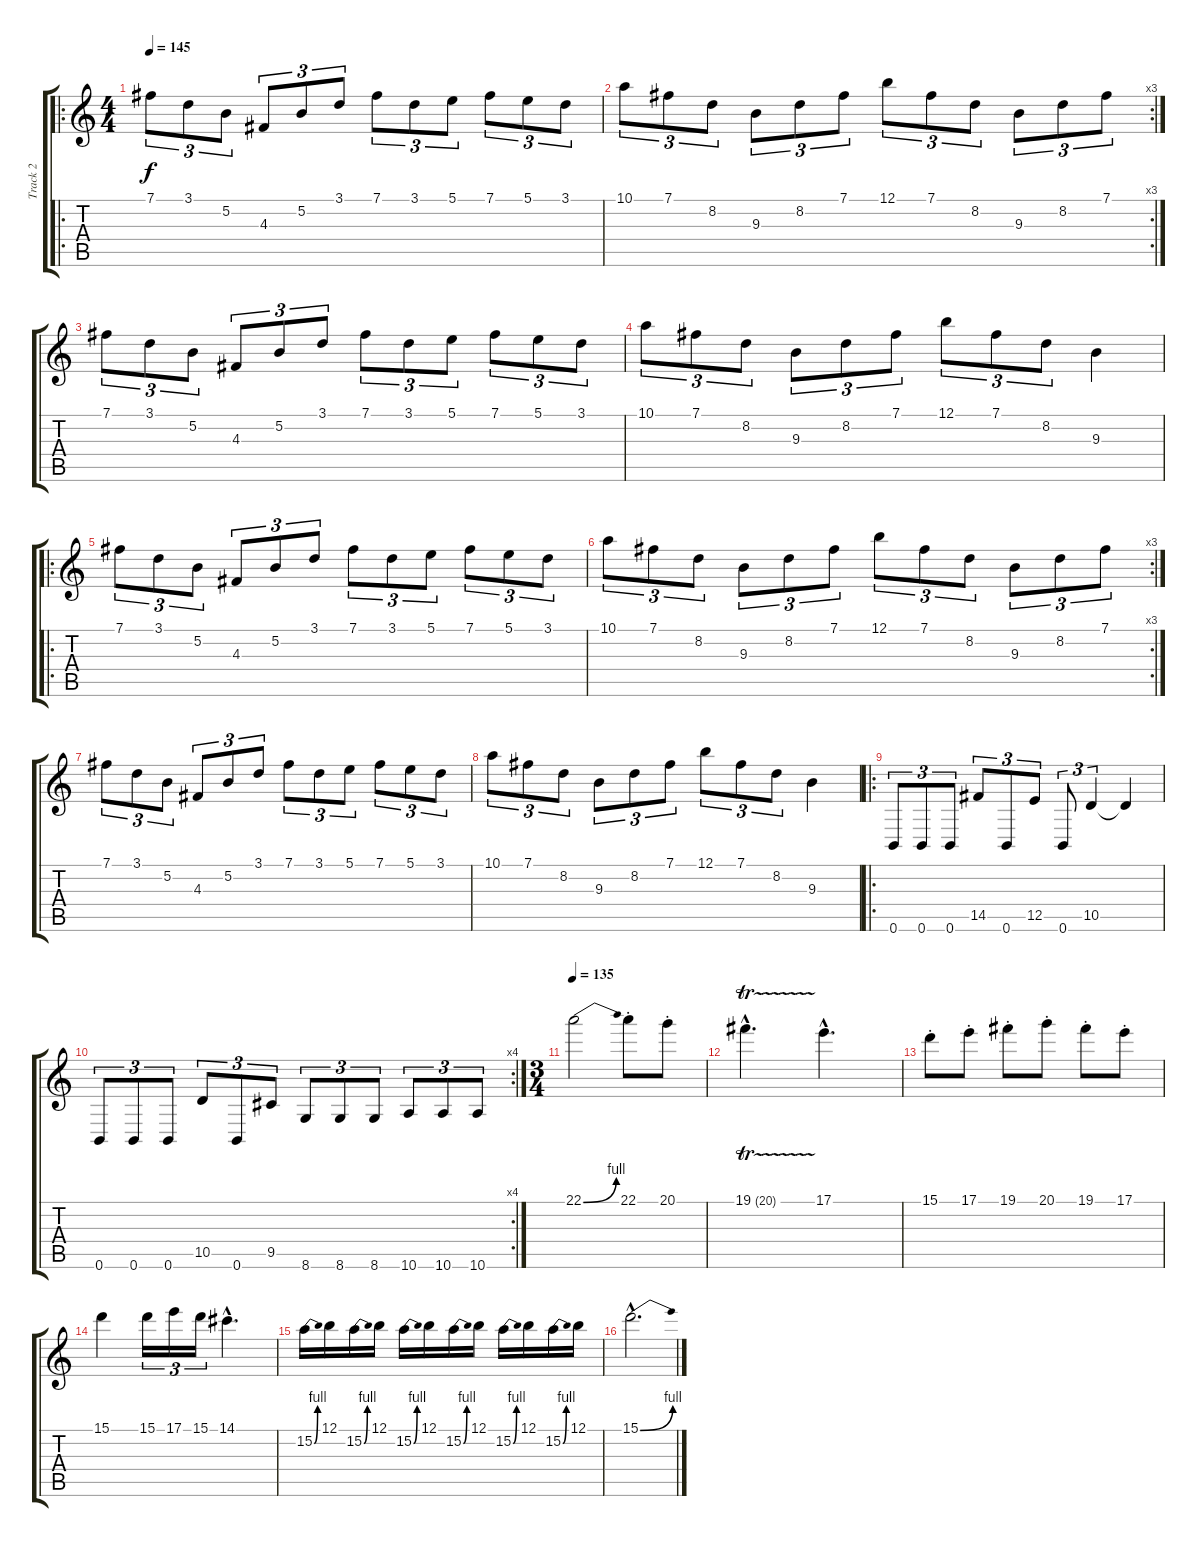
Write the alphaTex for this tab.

\track ("Track 2" "Track 2") {instrument distortionguitar}
\staff {score tabs}
\tuning (B3 Gb3 D3 A2 E2 B1) {hide}
\ro
\ts (4 4)
\tempo 145
\clef g2
\ks c
7.1.8{tu (3 2) dy f instrument distortionguitar} 3.1.8{tu (3 2)} 5.2.8{tu (3 2)} 4.3.8{tu (3 2)} 5.2.8{tu (3 2)} 3.1.8{tu (3 2)} 7.1.8{tu (3 2)} 3.1.8{tu (3 2)} 5.1.8{tu (3 2)} 7.1.8{tu (3 2)} 5.1.8{tu (3 2)} 3.1.8{tu (3 2)} |
\rc 3
10.1.8{tu (3 2)} 7.1.8{tu (3 2)} 8.2.8{tu (3 2)} 9.3.8{tu (3 2)} 8.2.8{tu (3 2)} 7.1.8{tu (3 2)} 12.1.8{tu (3 2)} 7.1.8{tu (3 2)} 8.2.8{tu (3 2)} 9.3.8{tu (3 2)} 8.2.8{tu (3 2)} 7.1.8{tu (3 2)} |
7.1.8{tu (3 2)} 3.1.8{tu (3 2)} 5.2.8{tu (3 2)} 4.3.8{tu (3 2)} 5.2.8{tu (3 2)} 3.1.8{tu (3 2)} 7.1.8{tu (3 2)} 3.1.8{tu (3 2)} 5.1.8{tu (3 2)} 7.1.8{tu (3 2)} 5.1.8{tu (3 2)} 3.1.8{tu (3 2)} |
10.1.8{tu (3 2)} 7.1.8{tu (3 2)} 8.2.8{tu (3 2)} 9.3.8{tu (3 2)} 8.2.8{tu (3 2)} 7.1.8{tu (3 2)} 12.1.8{tu (3 2)} 7.1.8{tu (3 2)} 8.2.8{tu (3 2)} 9.3.4 |
\ro
7.1.8{tu (3 2)} 3.1.8{tu (3 2)} 5.2.8{tu (3 2)} 4.3.8{tu (3 2)} 5.2.8{tu (3 2)} 3.1.8{tu (3 2)} 7.1.8{tu (3 2)} 3.1.8{tu (3 2)} 5.1.8{tu (3 2)} 7.1.8{tu (3 2)} 5.1.8{tu (3 2)} 3.1.8{tu (3 2)} |
\rc 3
10.1.8{tu (3 2)} 7.1.8{tu (3 2)} 8.2.8{tu (3 2)} 9.3.8{tu (3 2)} 8.2.8{tu (3 2)} 7.1.8{tu (3 2)} 12.1.8{tu (3 2)} 7.1.8{tu (3 2)} 8.2.8{tu (3 2)} 9.3.8{tu (3 2)} 8.2.8{tu (3 2)} 7.1.8{tu (3 2)} |
7.1.8{tu (3 2)} 3.1.8{tu (3 2)} 5.2.8{tu (3 2)} 4.3.8{tu (3 2)} 5.2.8{tu (3 2)} 3.1.8{tu (3 2)} 7.1.8{tu (3 2)} 3.1.8{tu (3 2)} 5.1.8{tu (3 2)} 7.1.8{tu (3 2)} 5.1.8{tu (3 2)} 3.1.8{tu (3 2)} |
10.1.8{tu (3 2)} 7.1.8{tu (3 2)} 8.2.8{tu (3 2)} 9.3.8{tu (3 2)} 8.2.8{tu (3 2)} 7.1.8{tu (3 2)} 12.1.8{tu (3 2)} 7.1.8{tu (3 2)} 8.2.8{tu (3 2)} 9.3.4 |
\ro
0.6.8{tu (3 2)} 0.6.8{tu (3 2)} 0.6.8{tu (3 2)} 14.5.8{tu (3 2)} 0.6.8{tu (3 2)} 12.5.8{tu (3 2)} 0.6.8{tu (3 2)} 10.5.4{tu (3 2)} 10.5{t}.4 |
\rc 4
0.6.8{tu (3 2)} 0.6.8{tu (3 2)} 0.6.8{tu (3 2)} 10.5.8{tu (3 2)} 0.6.8{tu (3 2)} 9.5.8{tu (3 2)} 8.6.8{tu (3 2)} 8.6.8{tu (3 2)} 8.6.8{tu (3 2)} 10.6.8{tu (3 2)} 10.6.8{tu (3 2)} 10.6.8{tu (3 2)} |
\ts (3 4)
\tempo 135
22.1{be (bend 0 0 60 4)}.2 22.1{st}.8 20.1{st}.8 |
19.1{tr (20 32) hac}.4{d} 17.1{hac}.4{d} |
15.1{st}.8 17.1{st}.8 19.1{st}.8 20.1{st}.8 19.1{st}.8 17.1{st}.8 |
15.1.4 15.1.16{tu (3 2)} 17.1.16{tu (3 2)} 15.1.16{tu (3 2)} 14.1{hac}.4{d} |
15.2{be (bend 0 0 60 4)}.16 12.1.16 15.2{be (bend 0 0 60 4)}.16 12.1.16 15.2{be (bend 0 0 60 4)}.16 12.1.16 15.2{be (bend 0 0 60 4)}.16 12.1.16 15.2{be (bend 0 0 60 4)}.16 12.1.16 15.2{be (bend 0 0 60 4)}.16 12.1.16 |
15.1{be (bend 0 0 60 4) hac}.2{d}
